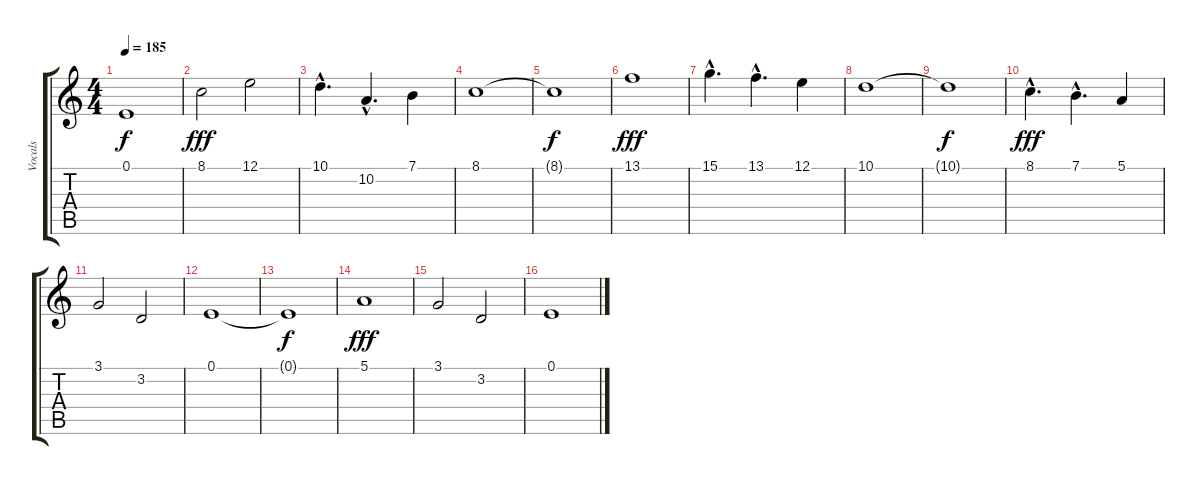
\track ("Vocals" "Vocals") {instrument choiraahs}
\staff {score tabs}
\tuning (E4 B3 G3 D3 A2 E2) {hide}
\ts (4 4)
\tempo 185
\clef g2
\ks c
0.1{t}.1{dy f} |
8.1.2{dy fff} 12.1.2 |
10.1{hac}.4{d} 10.2{hac}.4{d} 7.1.4 |
8.1.1 |
8.1{t}.1{dy f} |
13.1.1{dy fff} |
15.1{hac}.4{d} 13.1{hac}.4{d} 12.1.4 |
10.1.1 |
10.1{t}.1{dy f} |
8.1{hac}.4{d dy fff} 7.1{hac}.4{d} 5.1.4 |
3.1.2 3.2.2 |
0.1.1 |
0.1{t}.1{dy f} |
5.1.1{dy fff} |
3.1.2 3.2.2 |
0.1.1
